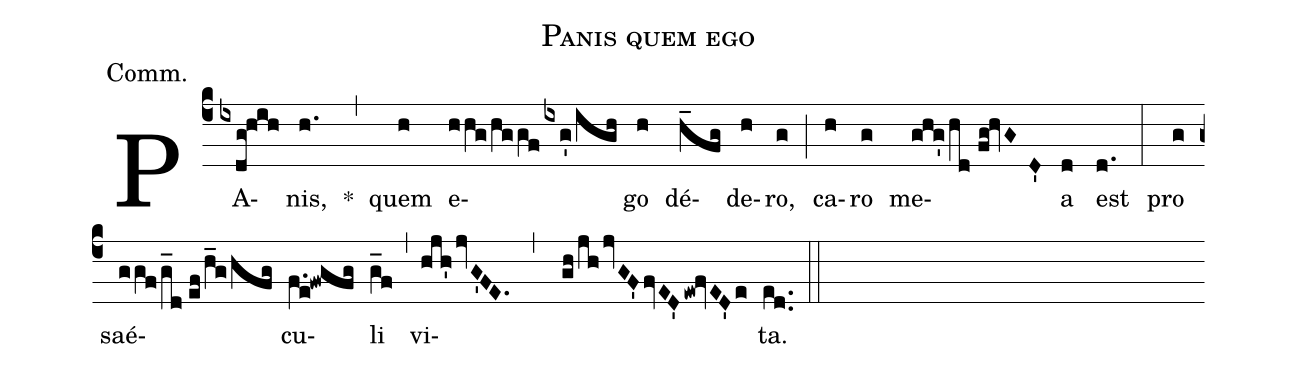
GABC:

name:Panis quem ego;
annotation:Comm.;
mode:1;
office-part:Communion;
%%
(c4) PA(ixdg!hih)nis,(h.) *(,)
quem(h) e(hhg/hggf/ixg'/igh)go(h) dé(h_fg)de(h)ro,(g) (;)
ca(h)ro(g) me(ghg'/hd//fg!hvGD')a(d) est(d.) (:)
pro(g) saé(ggf/g_d//ef/h_g/hfg)cu(f.e!fwgfg)li(g_f) (,)
vi(hjh'/jvG'FE. , gh/jh/jvGF'/fvED'/ew!fvED'e)ta.(ed..) (::)
